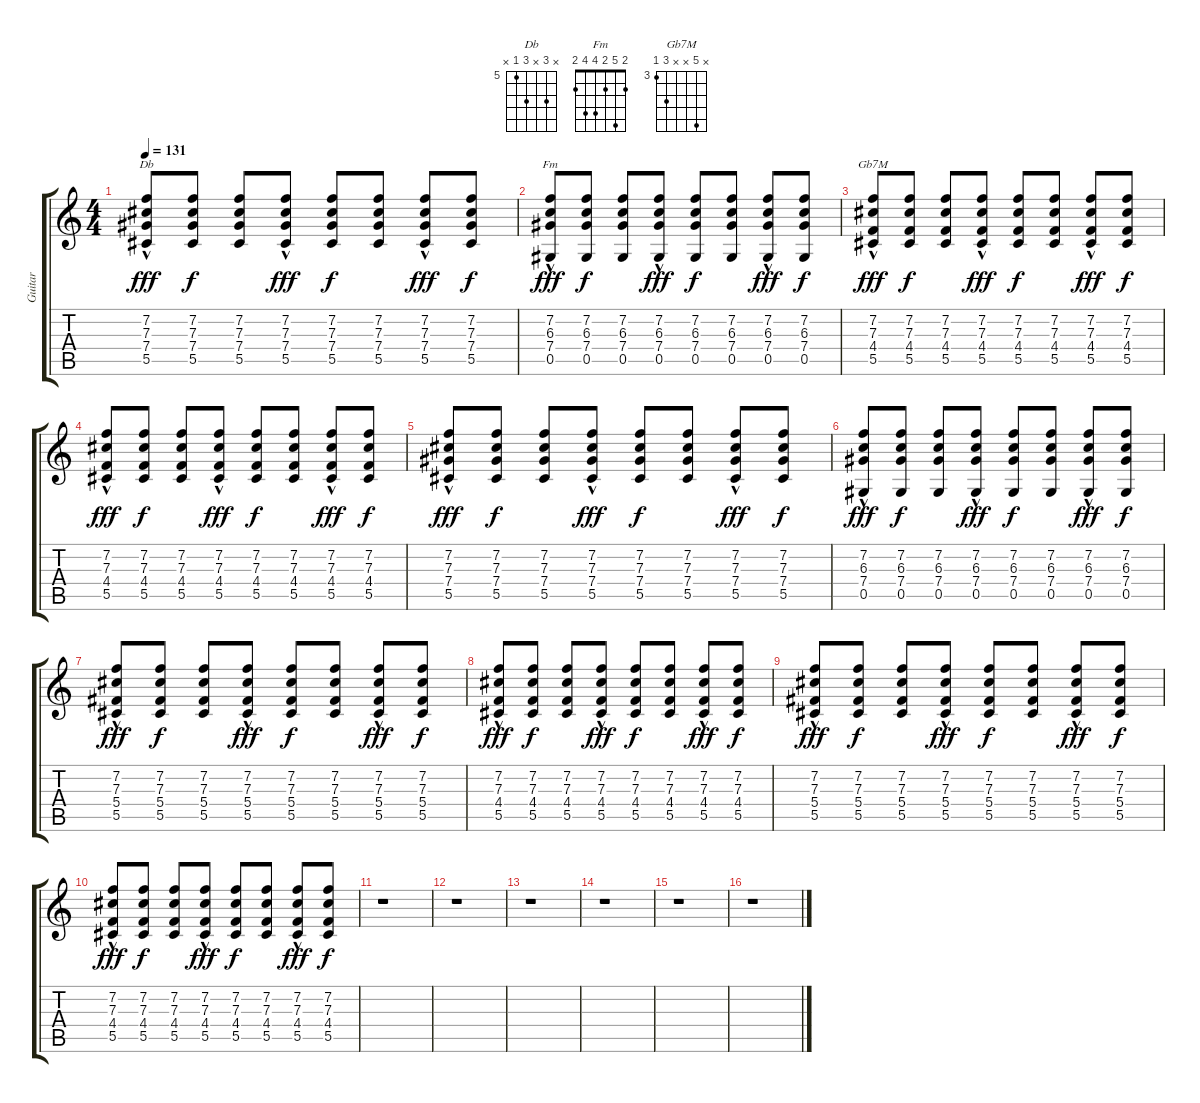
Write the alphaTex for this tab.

\track ("Guitar" "Guitar") {instrument electricguitarclean}
\staff {score tabs}
\tuning (Eb4 Bb3 Gb3 Db3 Ab2 Eb2) {hide}
\chord ("Db" x 7 x 7 5 x) {firstfret 5}
\chord ("Fm" 2 5 2 4 4 2)
\chord ("Gb7M" x 7 x x 5 3) {firstfret 3}
\ts (4 4)
\tempo 131
\clef g2
\ks c
(7.2{hac} 7.3{hac} 7.4{hac} 5.5{hac}).8{ch "Db" dy fff} (7.2 7.3 7.4 5.5).8{dy f} (7.2 7.3 7.4 5.5).8 (7.2{hac} 7.3{hac} 7.4{hac} 5.5{hac}).8{dy fff} (7.2 7.3 7.4 5.5).8{dy f} (7.2 7.3 7.4 5.5).8 (7.2{hac} 7.3{hac} 7.4{hac} 5.5{hac}).8{dy fff} (7.2 7.3 7.4 5.5).8{dy f} |
(7.2{hac} 6.3{hac} 7.4{hac} 0.5{hac}).8{ch "Fm" dy fff} (7.2 6.3 7.4 0.5).8{dy f} (7.2 6.3 7.4 0.5).8 (7.2{hac} 6.3{hac} 7.4{hac} 0.5{hac}).8{dy fff} (7.2 6.3 7.4 0.5).8{dy f} (7.2 6.3 7.4 0.5).8 (7.2{hac} 6.3{hac} 7.4{hac} 0.5{hac}).8{dy fff} (7.2 6.3 7.4 0.5).8{dy f} |
(7.2{hac} 7.3{hac} 4.4{hac} 5.5{hac}).8{ch "Gb7M" dy fff} (7.2 7.3 4.4 5.5).8{dy f} (7.2 7.3 4.4 5.5).8 (7.2{hac} 7.3{hac} 4.4{hac} 5.5{hac}).8{dy fff} (7.2 7.3 4.4 5.5).8{dy f} (7.2 7.3 4.4 5.5).8 (7.2{hac} 7.3{hac} 4.4{hac} 5.5{hac}).8{dy fff} (7.2 7.3 4.4 5.5).8{dy f} |
(7.2{hac} 7.3{hac} 4.4{hac} 5.5{hac}).8{dy fff} (7.2 7.3 4.4 5.5).8{dy f} (7.2 7.3 4.4 5.5).8 (7.2{hac} 7.3{hac} 4.4{hac} 5.5{hac}).8{dy fff} (7.2 7.3 4.4 5.5).8{dy f} (7.2 7.3 4.4 5.5).8 (7.2{hac} 7.3{hac} 4.4{hac} 5.5{hac}).8{dy fff} (7.2 7.3 4.4 5.5).8{dy f} |
(7.2{hac} 7.3{hac} 7.4{hac} 5.5{hac}).8{dy fff} (7.2 7.3 7.4 5.5).8{dy f} (7.2 7.3 7.4 5.5).8 (7.2{hac} 7.3{hac} 7.4{hac} 5.5{hac}).8{dy fff} (7.2 7.3 7.4 5.5).8{dy f} (7.2 7.3 7.4 5.5).8 (7.2{hac} 7.3{hac} 7.4{hac} 5.5{hac}).8{dy fff} (7.2 7.3 7.4 5.5).8{dy f} |
(7.2{hac} 6.3{hac} 7.4{hac} 0.5{hac}).8{dy fff} (7.2 6.3 7.4 0.5).8{dy f} (7.2 6.3 7.4 0.5).8 (7.2{hac} 6.3{hac} 7.4{hac} 0.5{hac}).8{dy fff} (7.2 6.3 7.4 0.5).8{dy f} (7.2 6.3 7.4 0.5).8 (7.2{hac} 6.3{hac} 7.4{hac} 0.5{hac}).8{dy fff} (7.2 6.3 7.4 0.5).8{dy f} |
(7.2{hac} 7.3{hac} 5.4{hac} 5.5{hac}).8{dy fff} (7.2 7.3 5.4 5.5).8{dy f} (7.2 7.3 5.4 5.5).8 (7.2{hac} 7.3{hac} 5.4{hac} 5.5{hac}).8{dy fff} (7.2 7.3 5.4 5.5).8{dy f} (7.2 7.3 5.4 5.5).8 (7.2{hac} 7.3{hac} 5.4{hac} 5.5{hac}).8{dy fff} (7.2 7.3 5.4 5.5).8{dy f} |
(7.2{hac} 7.3{hac} 4.4{hac} 5.5{hac}).8{dy fff} (7.2 7.3 4.4 5.5).8{dy f} (7.2 7.3 4.4 5.5).8 (7.2{hac} 7.3{hac} 4.4{hac} 5.5{hac}).8{dy fff} (7.2 7.3 4.4 5.5).8{dy f} (7.2 7.3 4.4 5.5).8 (7.2{hac} 7.3{hac} 4.4{hac} 5.5{hac}).8{dy fff} (7.2 7.3 4.4 5.5).8{dy f} |
(7.2{hac} 7.3{hac} 5.4{hac} 5.5{hac}).8{dy fff} (7.2 7.3 5.4 5.5).8{dy f} (7.2 7.3 5.4 5.5).8 (7.2{hac} 7.3{hac} 5.4{hac} 5.5{hac}).8{dy fff} (7.2 7.3 5.4 5.5).8{dy f} (7.2 7.3 5.4 5.5).8 (7.2{hac} 7.3{hac} 5.4{hac} 5.5{hac}).8{dy fff} (7.2 7.3 5.4 5.5).8{dy f} |
(7.2{hac} 7.3{hac} 4.4{hac} 5.5{hac}).8{dy fff} (7.2 7.3 4.4 5.5).8{dy f} (7.2 7.3 4.4 5.5).8 (7.2{hac} 7.3{hac} 4.4{hac} 5.5{hac}).8{dy fff} (7.2 7.3 4.4 5.5).8{dy f} (7.2 7.3 4.4 5.5).8 (7.2{hac} 7.3{hac} 4.4{hac} 5.5{hac}).8{dy fff} (7.2 7.3 4.4 5.5).8{dy f} |
r.1 |
r.1 |
r.1 |
r.1 |
r.1 |
r.1
